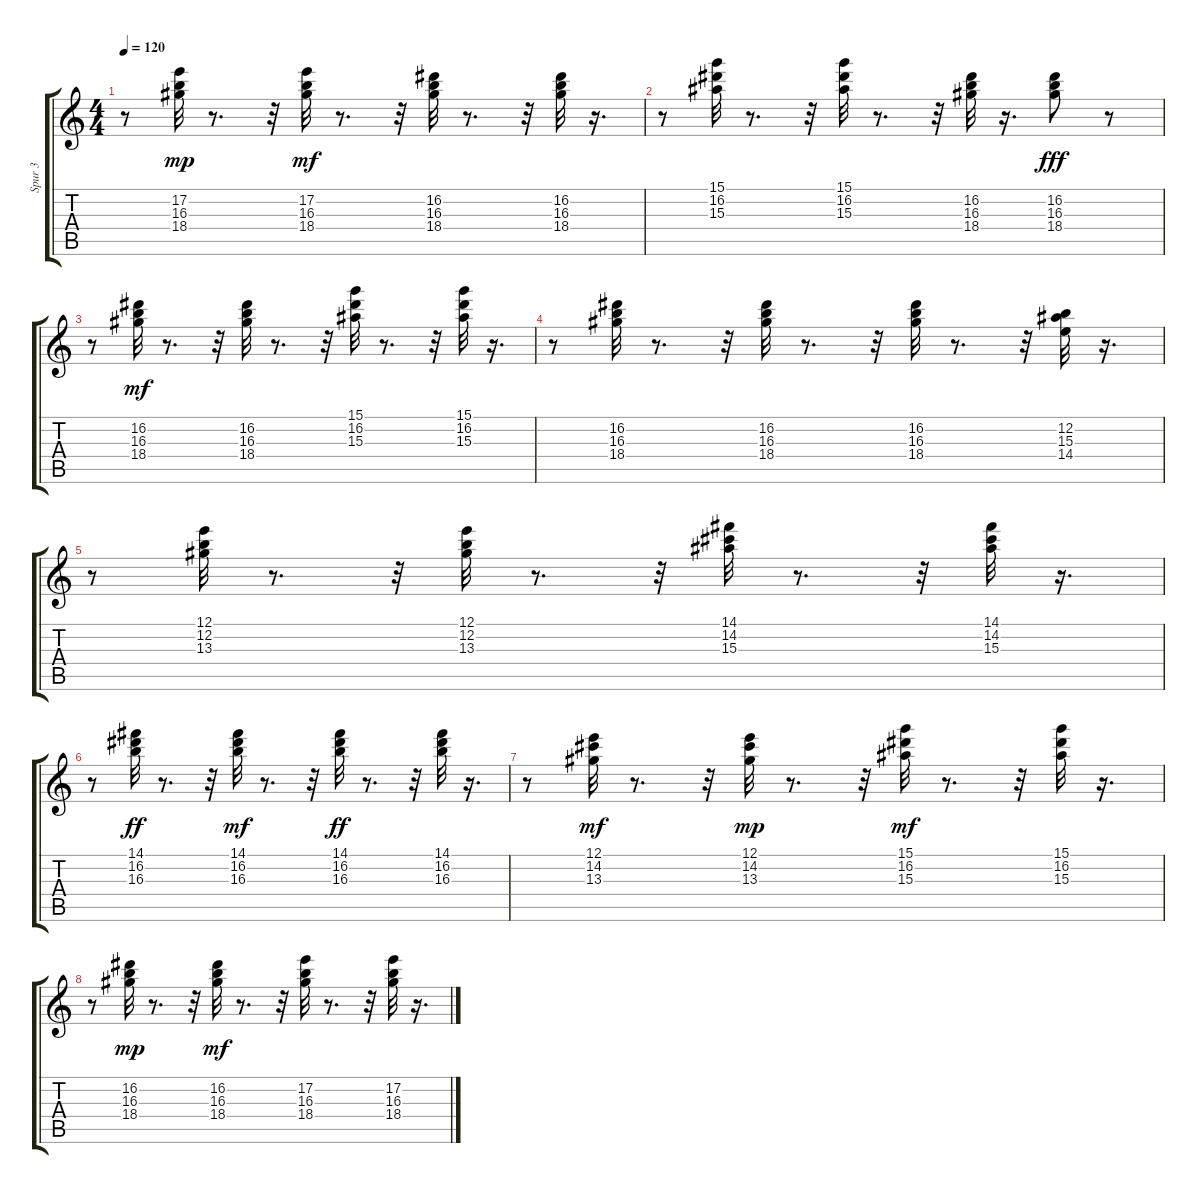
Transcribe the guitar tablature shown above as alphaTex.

\track ("Spur 3" "Spur 3") {instrument acousticguitarsteel}
\staff {score tabs}
\tuning (E4 B3 G3 D3 A2 E2) {hide}
\ts (4 4)
\tempo 120
\clef g2
\ks c
r.8{dy mf} (17.2 16.3 18.4).32{dy mp} r.8{d} r.32 (17.2 16.3 18.4).32{dy mf} r.8{d} r.32 (16.2 16.3 18.4).32 r.8{d} r.32 (16.2 16.3 18.4).32 r.16{d} |
r.8 (15.1 16.2 15.3).32 r.8{d} r.32 (15.1 16.2 15.3).32 r.8{d} r.32 (16.2 16.3 18.4).32 r.16{d} (16.2 16.3 18.4).8{dy fff} r.8 |
r.8 (16.2 16.3 18.4).32{dy mf} r.8{d} r.32 (16.2 16.3 18.4).32 r.8{d} r.32 (15.1 16.2 15.3).32 r.8{d} r.32 (15.1 16.2 15.3).32 r.16{d} |
r.8 (16.2 16.3 18.4).32 r.8{d} r.32 (16.2 16.3 18.4).32 r.8{d} r.32 (16.2 16.3 18.4).32 r.8{d} r.32 (12.2 15.3 14.4).32 r.16{d} |
r.8 (12.1 12.2 13.3).32 r.8{d} r.32 (12.1 12.2 13.3).32 r.8{d} r.32 (14.1 14.2 15.3).32 r.8{d} r.32 (14.1 14.2 15.3).32 r.16{d} |
r.8 (14.1 16.2 16.3).32{dy ff} r.8{d} r.32 (14.1 16.2 16.3).32{dy mf} r.8{d} r.32 (14.1 16.2 16.3).32{dy ff} r.8{d} r.32 (14.1 16.2 16.3).32 r.16{d} |
r.8 (12.1 14.2 13.3).32{dy mf} r.8{d} r.32 (12.1 14.2 13.3).32{dy mp} r.8{d} r.32 (15.1 16.2 15.3).32{dy mf} r.8{d} r.32 (15.1 16.2 15.3).32 r.16{d} |
r.8 (16.2 16.3 18.4).32{dy mp} r.8{d} r.32 (16.2 16.3 18.4).32{dy mf} r.8{d} r.32 (17.2 16.3 18.4).32 r.8{d} r.32 (17.2 16.3 18.4).32 r.16{d}
